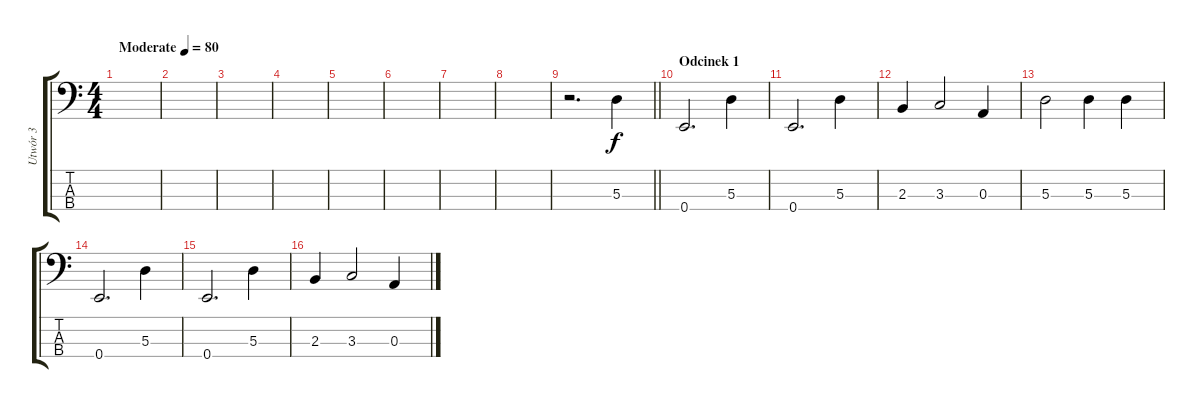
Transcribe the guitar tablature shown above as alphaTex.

\track ("Utwór 3" "Utwór 3") {instrument electricbassfinger}
\staff {score tabs}
\tuning (G2 D2 A1 E1) {hide}
\ts (4 4)
\tempo (80 "Moderate")
\clef f4
\ks c
|
|
|
|
|
|
|
|
\barLineRight lightlight
r.2{d} 5.3.4 |
\section ("" "Odcinek 1")
0.4.2{d} 5.3.4 |
0.4.2{d} 5.3.4 |
2.3.4 3.3.2 0.3.4 |
5.3.2 5.3.4 5.3.4 |
0.4.2{d} 5.3.4 |
0.4.2{d} 5.3.4 |
2.3.4 3.3.2 0.3.4
